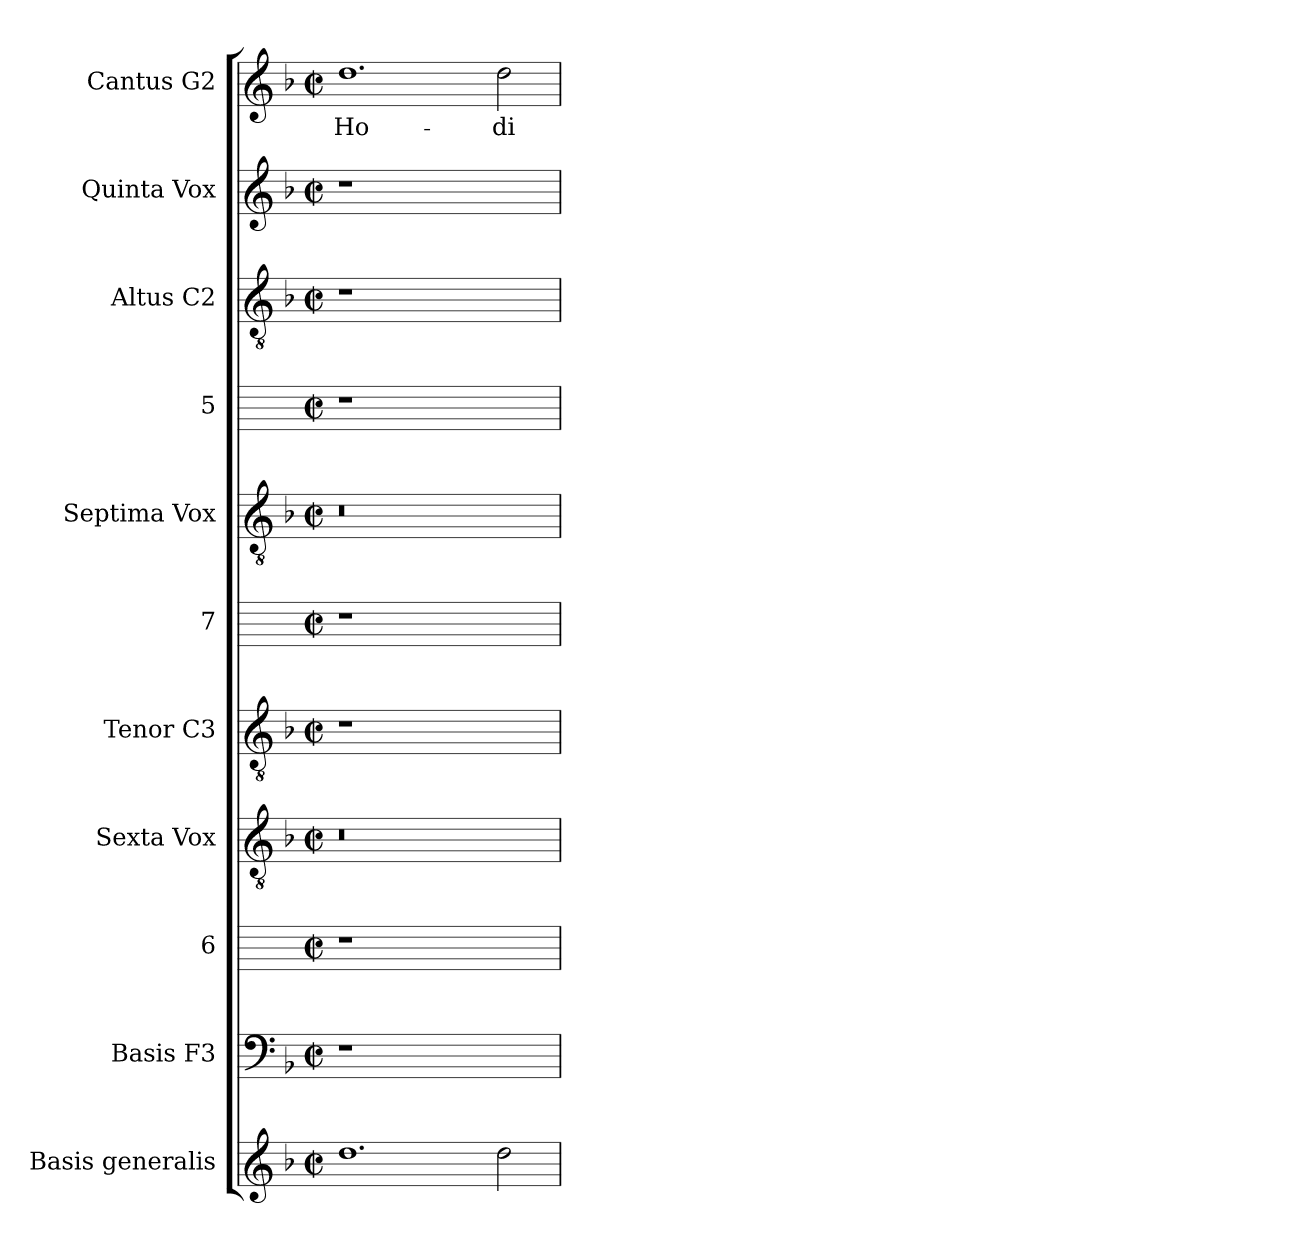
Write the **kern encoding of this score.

**kern	**text	**kern	**kern	**kern	**kern	**kern	**kern	**kern	**kern	**kern	**kern	**text
*part11	*part11	*part10	*part9	*part8	*part7	*part6	*part5	*part4	*part3	*part2	*part1	*part1
*staff11	*staff11	*staff10	*staff9	*staff8	*staff7	*staff6	*staff5	*staff4	*staff3	*staff2	*staff1	*staff1
*I"Basis  generalis	*	*I"Basis  F3	*I"6	*I"Sexta  Vox	*I"Tenor  C3	*I"7	*I"Septima  Vox	*I"5	*I"Altus  C2	*I"Quinta  Vox	*I"Cantus  G2	*
*	*	*I'B	*	*	*I'T	*	*	*	*	*	*I'C	*
!!LO:PB:g=z
*stria5	*	*stria5	*stria5	*stria5	*stria5	*stria5	*stria5	*stria5	*stria5	*stria5	*stria5	*
*clefG2	*	*clefF4	*	*clefGv2	*clefGv2	*	*clefGv2	*	*clefGv2	*clefG2	*clefG2	*
*k[b-]	*	*k[b-]	*k[]	*k[b-]	*k[b-]	*k[]	*k[b-]	*k[]	*k[b-]	*k[b-]	*k[b-]	*
*F:	*	*F:	*C:	*F:	*F:	*C:	*F:	*C:	*F:	*F:	*F:	*
*M2/2	*	*M2/2	*M2/2	*M2/2	*M2/2	*M2/2	*M2/2	*M2/2	*M2/2	*M2/2	*M2/2	*
*met(c|)	*	*met(c|)	*met(c|)	*met(c|)	*met(c|)	*met(c|)	*met(c|)	*met(c|)	*met(c|)	*met(c|)	*met(c|)	*
=1	=1	=1	=1	=1	=1	=1	=1	=1	=1	=1	=1	=1
!	!LO:LY:a:cj	!	!	!	!	!	!	!	!	!	!	!LO:LY:b:cj
1.dd	.	1r	1r	0r	1r	1r	0r	1r	1r	1r	1.dd	Ho-
.	.	1ryy	1ryy	.	1ryy	1ryy	.	1ryy	1ryy	1ryy	.	.
!	!LO:LY:a:cj	!	!	!	!	!	!	!	!	!	!	!LO:LY:b:cj
2dd\	.	.	.	.	.	.	.	.	.	.	2dd\	-di-
=	=	=	=	=	=	=	=	=	=	=	=	=
*-	*-	*-	*-	*-	*-	*-	*-	*-	*-	*-	*-	*-
